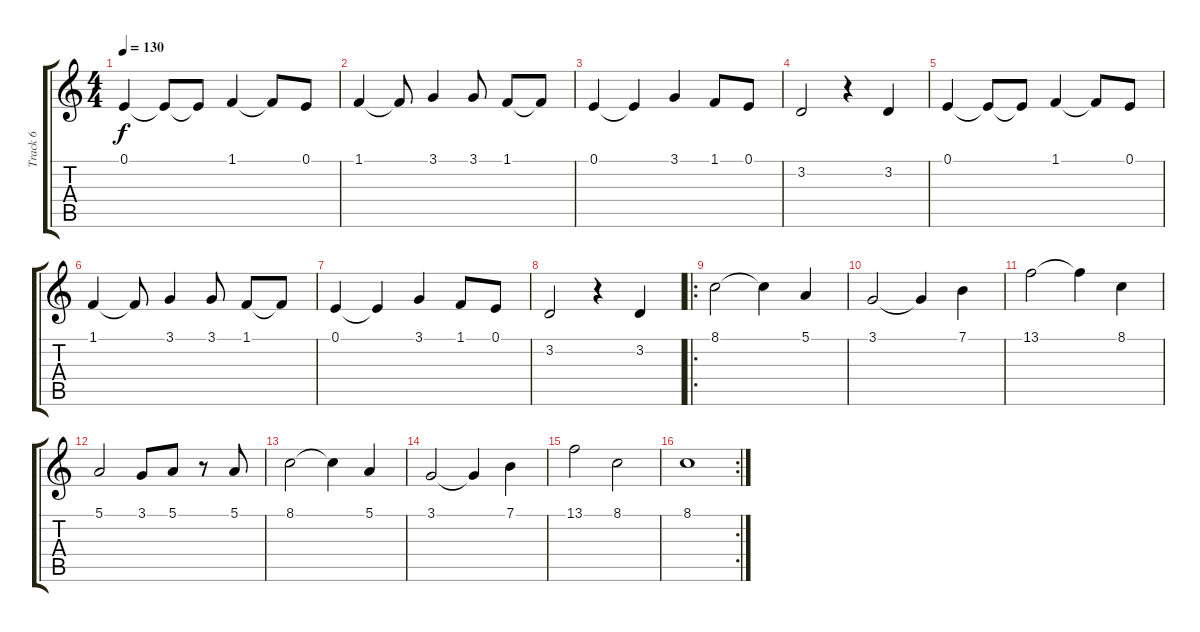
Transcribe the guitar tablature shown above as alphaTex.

\track ("Track 6" "Track 6") {instrument clarinet}
\staff {score tabs}
\tuning (E4 B3 G3 D3 A2 E2) {hide}
\ts (4 4)
\tempo 130
\clef g2
\ks c
0.1.4{dy f} 0.1{t}.8 0.1{t}.8 1.1.4 1.1{t}.8 0.1.8 |
1.1.4 1.1{t}.8 3.1.4 3.1.8 1.1.8 1.1{t}.8 |
0.1.4 0.1{t}.4 3.1.4 1.1.8 0.1.8 |
3.2.2 r.4 3.2.4 |
0.1.4 0.1{t}.8 0.1{t}.8 1.1.4 1.1{t}.8 0.1.8 |
1.1.4 1.1{t}.8 3.1.4 3.1.8 1.1.8 1.1{t}.8 |
0.1.4 0.1{t}.4 3.1.4 1.1.8 0.1.8 |
3.2.2 r.4 3.2.4 |
\ro
8.1.2 8.1{t}.4 5.1.4 |
3.1.2 3.1{t}.4 7.1.4 |
13.1.2 13.1{t}.4 8.1.4 |
5.1.2 3.1.8 5.1.8 r.8 5.1.8 |
8.1.2 8.1{t}.4 5.1.4 |
3.1.2 3.1{t}.4 7.1.4 |
13.1.2 8.1.2 |
\rc 2
8.1.1
